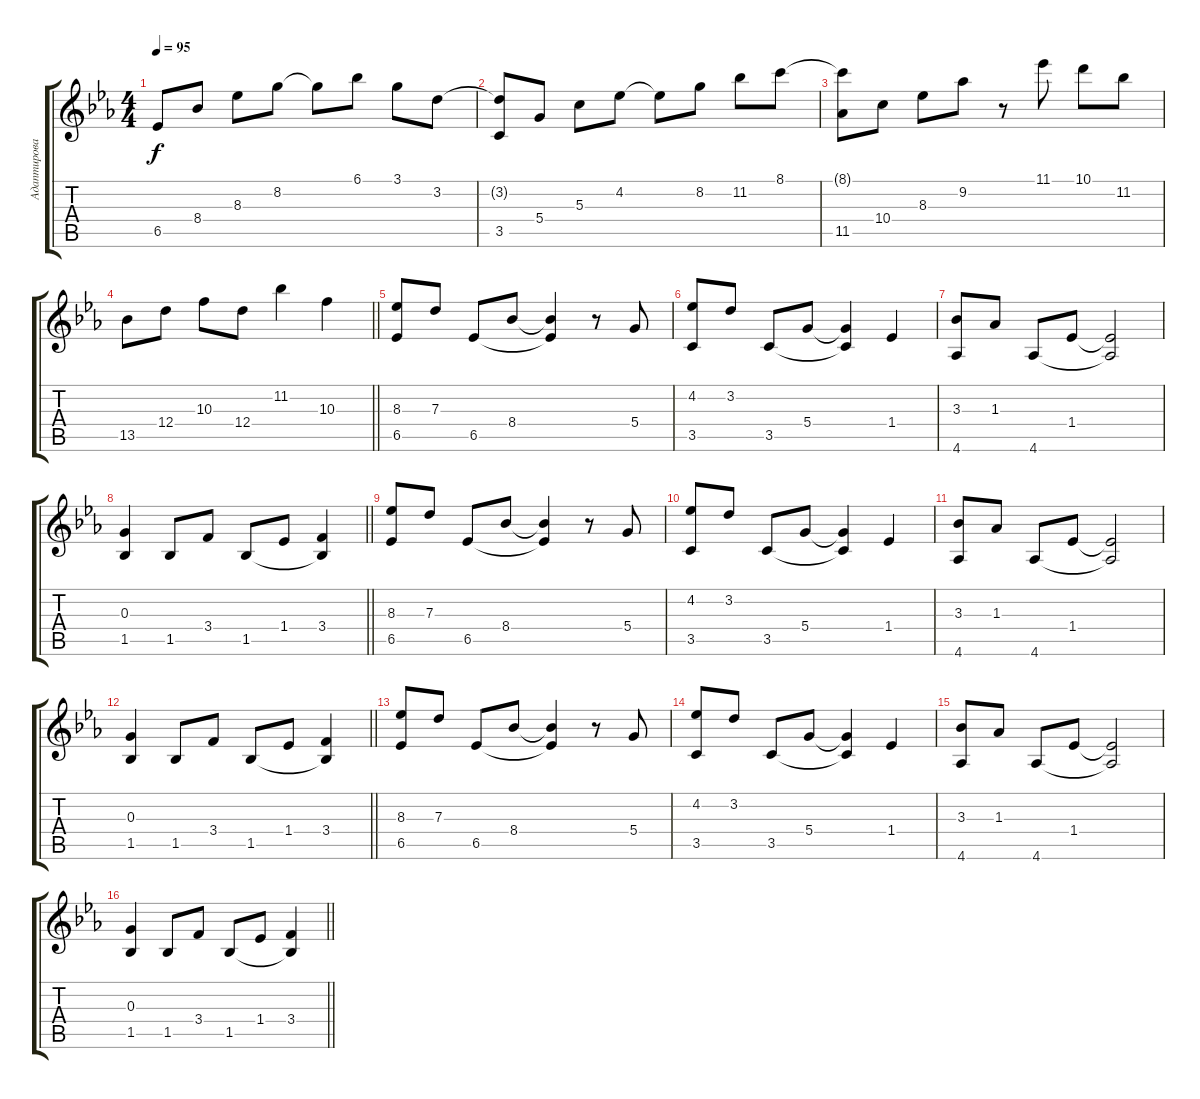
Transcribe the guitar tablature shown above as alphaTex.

\track ("Адаптированная гитара" "Адаптирова") {mute instrument acousticguitarsteel}
\staff {score tabs}
\tuning (E4 B3 G3 D3 A2 E2) {hide}
\ts (4 4)
\tempo 95
\clef g2
\ks eb
6.5.8{dy f} 8.4.8 8.3.8 8.2.8 8.2{t}.8 6.1.8 3.1.8 3.2.8 |
(3.2{t} 3.5).8 5.4.8 5.3.8 4.2.8 4.2{t}.8 8.2.8 11.2.8 8.1.8 |
(8.1{t} 11.5).8 10.4.8 8.3.8 9.2.8 r.8 11.1.8 10.1.8 11.2.8 |
\barLineRight lightlight
13.5.8 12.4.8 10.3.8 12.4.8 11.2.4 10.3.4 |
(8.3 6.5).8 7.3.8 6.5.8 8.4.8 (8.4{t} 6.5{t}).4 r.8 5.4.8 |
(4.2 3.5).8 3.2.8 3.5.8 5.4.8 (5.4{t} 3.5{t}).4 1.4.4 |
(3.3 4.6).8 1.3.8 4.6.8 1.4.8 (1.4{t} 4.6{t}).2 |
\barLineRight lightlight
(0.3 1.5).4 1.5.8 3.4.8 1.5.8 1.4.8 (3.4 1.5{t}).4 |
(8.3 6.5).8 7.3.8 6.5.8 8.4.8 (8.4{t} 6.5{t}).4 r.8 5.4.8 |
(4.2 3.5).8 3.2.8 3.5.8 5.4.8 (5.4{t} 3.5{t}).4 1.4.4 |
(3.3 4.6).8 1.3.8 4.6.8 1.4.8 (1.4{t} 4.6{t}).2 |
\barLineRight lightlight
(0.3 1.5).4 1.5.8 3.4.8 1.5.8 1.4.8 (3.4 1.5{t}).4 |
(8.3 6.5).8 7.3.8 6.5.8 8.4.8 (8.4{t} 6.5{t}).4 r.8 5.4.8 |
(4.2 3.5).8 3.2.8 3.5.8 5.4.8 (5.4{t} 3.5{t}).4 1.4.4 |
(3.3 4.6).8 1.3.8 4.6.8 1.4.8 (1.4{t} 4.6{t}).2 |
\barLineRight lightlight
(0.3 1.5).4 1.5.8 3.4.8 1.5.8 1.4.8 (3.4 1.5{t}).4
